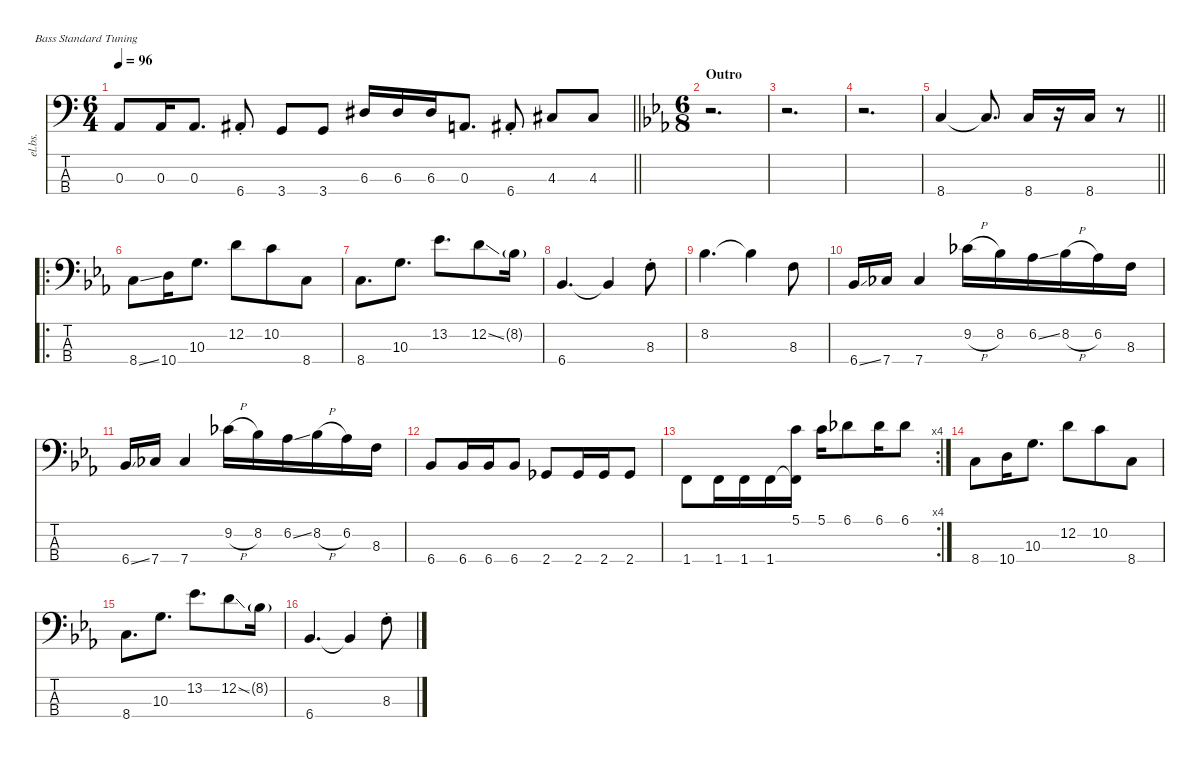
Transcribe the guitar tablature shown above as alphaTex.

\defaultSystemsLayout 4
\hideDynamics
\bracketExtendMode nobrackets
\otherSystemsTrackNameOrientation horizontal
\track ("Bass" "el.bs.") {defaultSystemsLayout 4 instrument electricbassfinger}
\staff {score tabs}
\tuning (G2 D2 A1 E1)
\ts (6 4)
\tempo 96
\clef f4
\barLineRight lightlight
\ks aminor
0.3.8{dy ff beam Up} 0.3.16{beam Up} 0.3.8{d beam Up} 6.4{st acc #}.8{beam Up} 3.4.8{beam Up} 3.4.8{beam Up} 6.3{acc #}.16{beam Up} 6.3{acc #}.16{beam Up} 6.3{acc #}.16{beam Up} 0.3.8{d beam Up} 6.4{st acc #}.8{beam Up} 4.3{acc #}.8{beam Up} 4.3{acc #}.8{beam Up} |
\ts (6 8)
\beaming (8 3 3)
\section ("" "Outro")
\tempo (94.5 hide)
\ks cminor
r.2{d beam Down} |
r.2{d beam Down} |
r.2{d beam Down} |
\barLineRight lightlight
8.4{acc forcenatural}.4{dy f beam Up} 8.4{t acc forcenatural}.8{d beam Up} 8.4{acc forcenatural}.16{dy ff beam Up} r.16{beam Up} 8.4{acc forcenatural}.16{beam Up} r.8{beam Up} |
\ro
8.4{ss acc forcenatural}.8{beam Down} 10.4{acc forcenatural}.16{beam Down} 10.3{acc forcenatural}.8{d dy f beam Down} 12.2{acc forcenatural}.8{dy fff beam Down} 10.2{acc forcenatural}.8{beam Down} 8.4{acc forcenatural}.8{dy ff beam Down} |
8.4{acc forcenatural}.8{d beam Down} 10.3{acc forcenatural}.8{d dy fff beam Down} 13.2{acc b}.8{d dy ff beam Down} 12.2{ss acc forcenatural}.8{beam Down} 8.2{g acc b}.16{dy mf beam Down} |
6.4{acc b}.4{d dy ff beam Up} 6.4{t acc b}.4{dy f beam Up} 8.3{st acc forcenatural}.8{dy ff beam Down} |
8.2{acc b}.4{d beam Down} 8.2{t acc b}.4{beam Down} 8.3{acc forcenatural}.8{beam Down} |
6.4{ss acc b}.16{beam Up} 7.4{acc b}.16{beam Up} 7.4{acc b}.4{beam Up} 9.2{h acc b}.16{beam Down} 8.2{acc b}.16{beam Down} 6.2{ss acc b}.16{beam Down} 8.2{h acc b}.16{beam Down} 6.2{acc b}.16{beam Down} 8.3{acc forcenatural}.16{beam Down} |
6.4{ss acc b}.16{beam Up} 7.4{acc b}.16{beam Up} 7.4{acc b}.4{beam Up} 9.2{h acc b}.16{beam Down} 8.2{acc b}.16{beam Down} 6.2{ss acc b}.16{beam Down} 8.2{h acc b}.16{beam Down} 6.2{acc b}.16{beam Down} 8.3{acc forcenatural}.16{beam Down} |
6.4{acc b}.8{dy f beam Up} 6.4{acc b}.16{beam Up} 6.4{acc b}.16{beam Up} 6.4{acc b}.8{beam Up} 2.4{acc b}.8{dy ff beam Up} 2.4{acc b}.16{beam Up} 2.4{acc b}.16{beam Up} 2.4{acc b}.8{beam Up} |
\rc 4
1.4{acc forcenatural}.8{beam Down} 1.4{acc forcenatural}.16{beam Down} 1.4{acc forcenatural}.16{beam Down} 1.4{acc forcenatural}.16{beam Down} (5.1{acc forcenatural} 1.4{t acc forcenatural}).16{dy fff beam Down} 5.1{acc forcenatural}.16{beam Down} 6.1{acc b}.8{beam Down} 6.1{acc b}.16{beam Down} 6.1{acc b}.8{beam Down} |
\section ("" "                                                                                                                    Fade Out")
8.4{acc forcenatural}.8{dy ff beam Down} 10.4{acc forcenatural}.16{beam Down} 10.3{acc forcenatural}.8{d dy f beam Down} 12.2{acc forcenatural}.8{dy fff beam Down} 10.2{acc forcenatural}.8{beam Down} 8.4{acc forcenatural}.8{dy ff beam Down} |
8.4{acc forcenatural}.8{d beam Down} 10.3{acc forcenatural}.8{d dy fff beam Down} 13.2{acc b}.8{d dy ff beam Down} 12.2{ss acc forcenatural}.8{beam Down} 8.2{g acc b}.16{dy mf beam Down} |
6.4{acc b}.4{d dy ff beam Up} 6.4{t acc b}.4{dy f beam Up} 8.3{st acc forcenatural}.8{dy ff beam Down}
